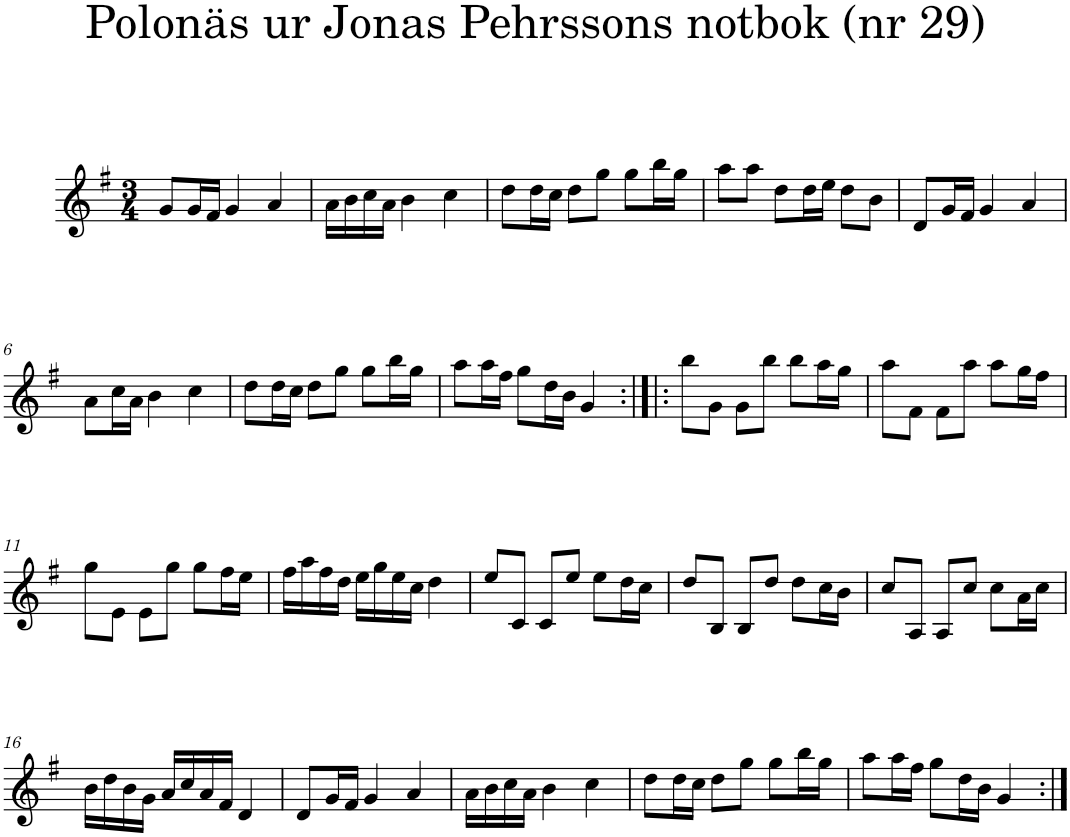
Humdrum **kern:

**kern
*part1
*staff1
*I"Piano
*I'Pno
*clefG2
*k[f#]
*G:
*M3/4
=1
8g/L
16g/L
16f#/JJ
4g/
4a/
=2
16a\LL
16b\
16cc\
16a\JJ
4b\
4cc\
=3
8dd\L
16dd\L
16cc\JJ
8dd\L
8gg\J
8gg\L
16bb\L
16gg\JJ
=4
8aa\L
8aa\J
8dd\L
16dd\L
16ee\JJ
8dd\L
8b\J
=5
8d/L
16g/L
16f#/JJ
4g/
4a/
!!LO:LB:g=z
=6
8a\L
16cc\L
16a\JJ
4b\
4cc\
=7
8dd\L
16dd\L
16cc\JJ
8dd\L
8gg\J
8gg\L
16bb\L
16gg\JJ
=8
8aa\L
16aa\L
16ff#\JJ
8gg\L
16dd\L
16b\JJ
4g/
=9:|!|:
8bb\L
8g\J
8g\L
8bb\J
8bb\L
16aa\L
16gg\JJ
=10
8aa\L
8f#\J
8f#\L
8aa\J
8aa\L
16gg\L
16ff#\JJ
!!LO:LB:g=z
=11
8gg\L
8e\J
8e\L
8gg\J
8gg\L
16ff#\L
16ee\JJ
=12
16ff#\LL
16aa\
16ff#\
16dd\JJ
16ee\LL
16gg\
16ee\
16cc\JJ
4dd\
=13
8ee/L
8c/J
8c/L
8ee/J
8ee\L
16dd\L
16cc\JJ
=14
8dd/L
8B/J
8B/L
8dd/J
8dd\L
16cc\L
16b\JJ
=15
8cc/L
8A/J
8A/L
8cc/J
8cc\L
16a\L
16cc\JJ
!!LO:LB:g=z
=16
16b\LL
16dd\
16b\
16g\JJ
16a/LL
16cc/
16a/
16f#/JJ
4d/
=17
8d/L
16g/L
16f#/JJ
4g/
4a/
=18
16a\LL
16b\
16cc\
16a\JJ
4b\
4cc\
=19
8dd\L
16dd\L
16cc\JJ
8dd\L
8gg\J
8gg\L
16bb\L
16gg\JJ
=20
8aa\L
16aa\L
16ff#\JJ
8gg\L
16dd\L
16b\JJ
4g/
=:|!
*-
